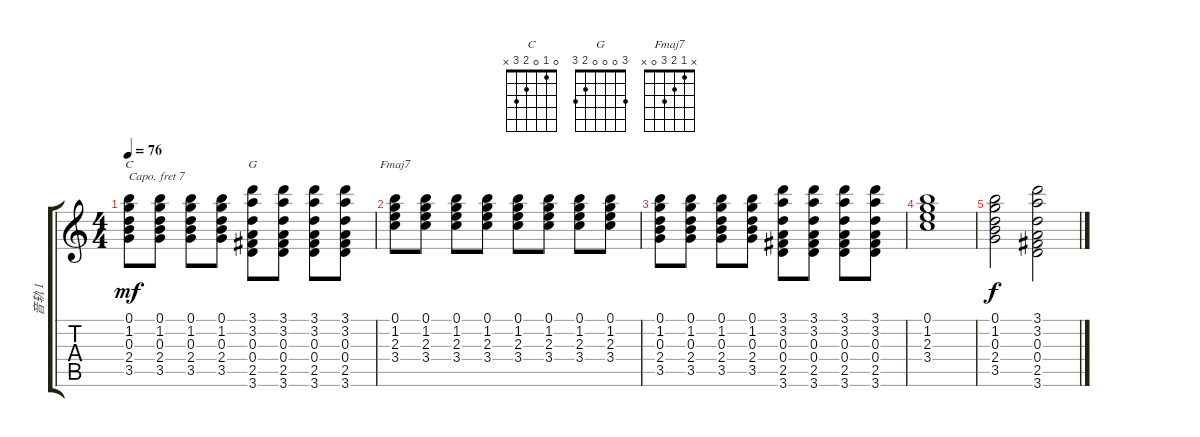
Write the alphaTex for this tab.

\track ("音轨 1" "音轨 1") {instrument acousticguitarsteel}
\staff {score tabs}
\capo 7
\tuning (E4 B3 G3 D3 A2 E2) {hide}
\chord ("C" 0 1 0 2 3 x)
\chord ("G" 3 0 0 0 2 3)
\chord ("Fmaj7" x 1 2 3 0 x)
\ts (4 4)
\tempo 76
\clef g2
\ks c
(0.1 1.2 0.3 2.4 3.5).8{ch "C" dy mf} (0.1 1.2 0.3 2.4 3.5).8 (0.1 1.2 0.3 2.4 3.5).8 (0.1 1.2 0.3 2.4 3.5).8 (3.1 3.2 0.3 0.4 2.5 3.6).8{ch "G"} (3.1 3.2 0.3 0.4 2.5 3.6).8 (3.1 3.2 0.3 0.4 2.5 3.6).8 (3.1 3.2 0.3 0.4 2.5 3.6).8 |
(0.1 1.2 2.3 3.4).8{ch "Fmaj7"} (0.1 1.2 2.3 3.4).8 (0.1 1.2 2.3 3.4).8 (0.1 1.2 2.3 3.4).8 (0.1 1.2 2.3 3.4).8 (0.1 1.2 2.3 3.4).8 (0.1 1.2 2.3 3.4).8 (0.1 1.2 2.3 3.4).8 |
(0.1 1.2 0.3 2.4 3.5).8 (0.1 1.2 0.3 2.4 3.5).8 (0.1 1.2 0.3 2.4 3.5).8 (0.1 1.2 0.3 2.4 3.5).8 (3.1 3.2 0.3 0.4 2.5 3.6).8 (3.1 3.2 0.3 0.4 2.5 3.6).8 (3.1 3.2 0.3 0.4 2.5 3.6).8 (3.1 3.2 0.3 0.4 2.5 3.6).8 |
(0.1 1.2 2.3 3.4).1 |
(0.1 1.2 0.3 2.4 3.5).2{dy f} (3.1 3.2 0.3 0.4 2.5 3.6).2
